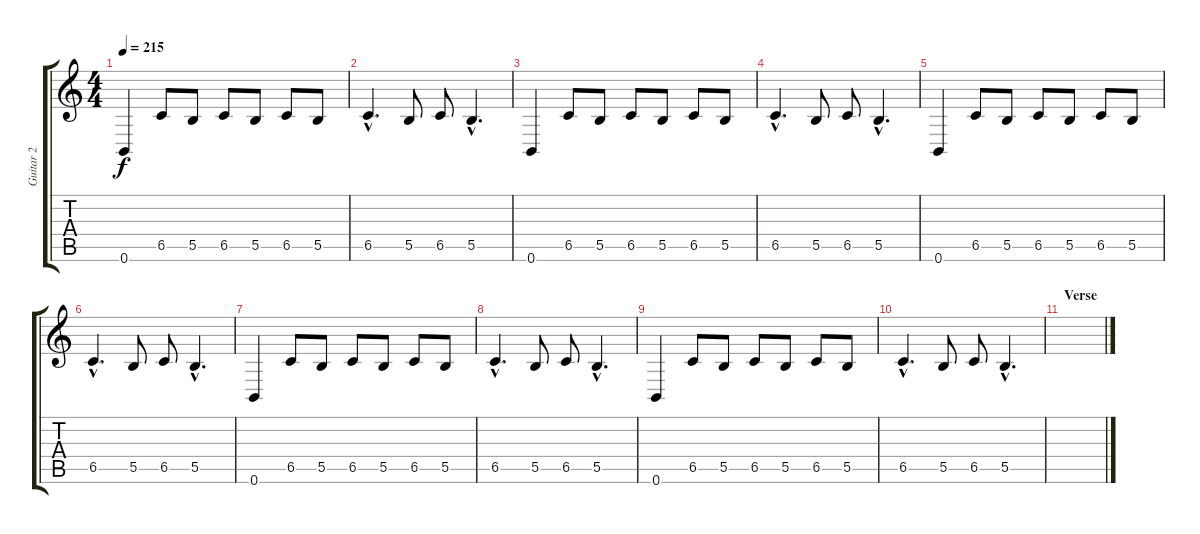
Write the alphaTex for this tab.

\track ("Guitar 2" "Guitar 2") {instrument overdrivenguitar}
\staff {score tabs}
\tuning (Db4 Ab3 E3 B2 Gb2 B1) {hide}
\ts (4 4)
\tempo 215
\clef g2
\ks c
0.6.4{dy f} 6.5.8 5.5.8 6.5.8 5.5.8 6.5.8 5.5.8 |
6.5{hac}.4{d} 5.5.8 6.5.8 5.5{hac}.4{d} |
0.6.4 6.5.8 5.5.8 6.5.8 5.5.8 6.5.8 5.5.8 |
6.5{hac}.4{d} 5.5.8 6.5.8 5.5{hac}.4{d} |
0.6.4 6.5.8 5.5.8 6.5.8 5.5.8 6.5.8 5.5.8 |
6.5{hac}.4{d} 5.5.8 6.5.8 5.5{hac}.4{d} |
0.6.4 6.5.8 5.5.8 6.5.8 5.5.8 6.5.8 5.5.8 |
6.5{hac}.4{d} 5.5.8 6.5.8 5.5{hac}.4{d} |
0.6.4 6.5.8 5.5.8 6.5.8 5.5.8 6.5.8 5.5.8 |
6.5{hac}.4{d} 5.5.8 6.5.8 5.5{hac}.4{d} |
\section ("" "Verse")
